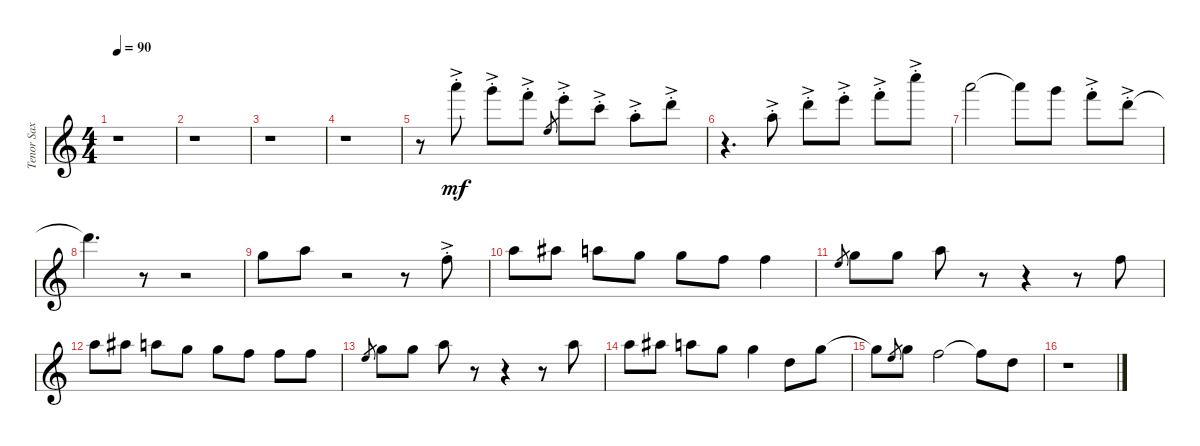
\track ("Tenor Sax 1" "Tenor Sax ") {instrument acousticbass}
\staff {score}
\tuning (E4 B3 G3 D3 A2 E2 B1) {hide}
\ts (4 4)
\tempo 90
\clef g2
\ks c
r.1{dy mf} |
r.1 |
r.1 |
r.1 |
r.8 17.1{ac st}.8 15.1{ac st}.8 13.1{ac st}.8 0.1.8{gr} 12.1{ac st}.8 8.1{ac st}.8 5.1{ac st}.8 10.1{ac st}.8 |
r.4{d} 5.1{ac st}.8 10.1{ac st}.8 12.1{ac st}.8 13.1{ac st}.8 20.1{ac st}.8 |
17.1.2 17.1{t}.8 15.1.8 13.1{ac st}.8 10.1{ac st}.8 |
10.1{t}.4{d} r.8 r.2 |
3.1.8 5.1.8 r.2 r.8 1.1{ac st}.8 |
5.1.8 6.1.8 5.1.8 3.1.8 3.1.8 1.1.8 1.1.4 |
0.1.8{gr} 3.1.8 3.1.8 5.1.8 r.8 r.4 r.8 1.1.8 |
5.1.8 6.1.8 5.1.8 3.1.8 3.1.8 1.1.8 1.1.8 1.1.8 |
0.1.8{gr} 3.1.8 3.1.8 5.1.8 r.8 r.4 r.8 5.1.8 |
5.1.8 6.1.8 5.1.8 3.1.8 3.1.4 3.2.8 3.1.8 |
3.1{t}.8 0.1.8{gr} 3.1.8 1.1.2 1.1{t}.8 3.2.8 |
r.1
